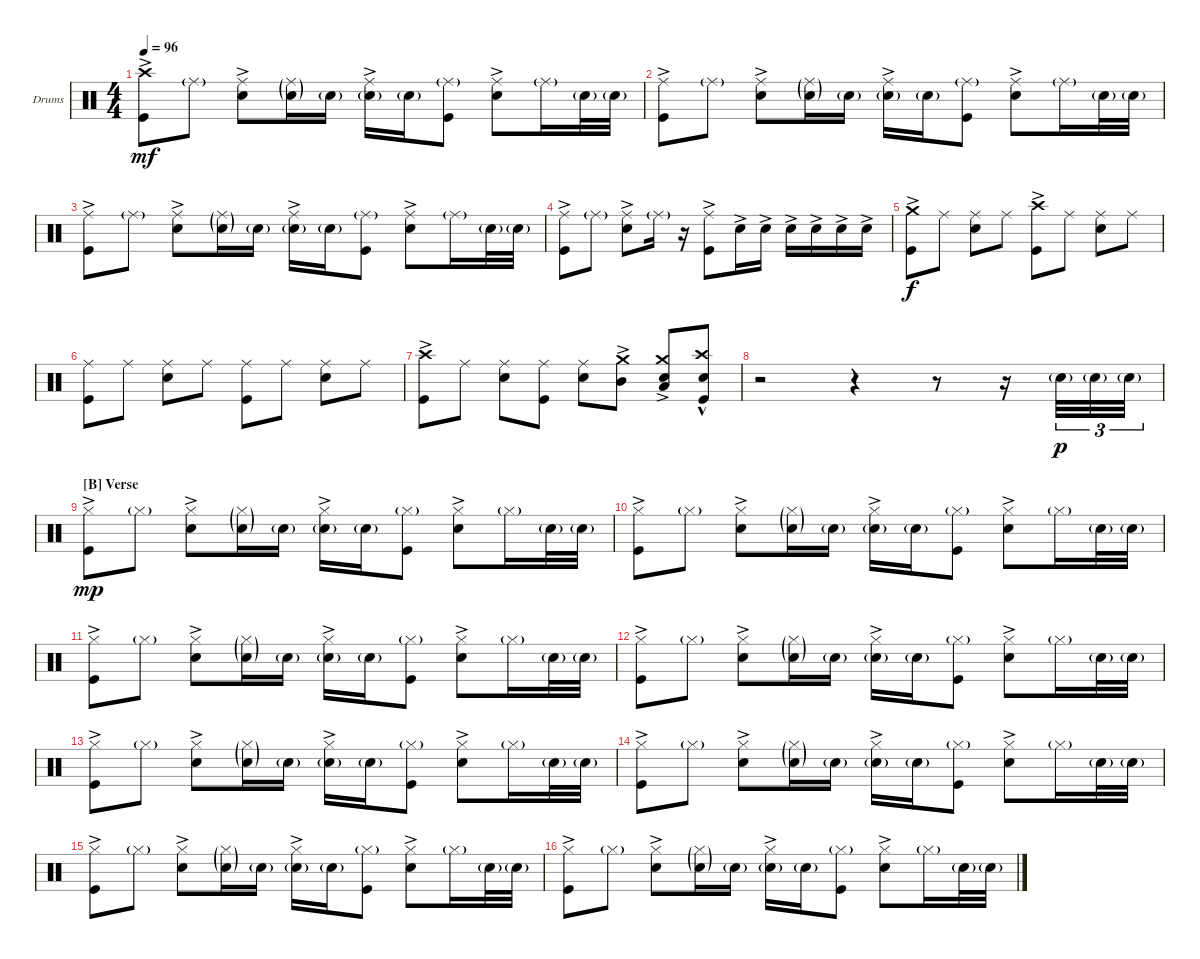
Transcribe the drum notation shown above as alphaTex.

\defaultSystemsLayout 4
\bracketExtendMode groupsimilarinstruments
\firstSystemTrackNameOrientation horizontal
\otherSystemsTrackNameOrientation horizontal
\track ("Drums" "Drums") {instrument percussion}
\staff {score}
\articulation defaults
\ts (4 4)
\tempo 96
\clef neutral
\ks c
("Kick (hit)" "Crash high (hit)"{ac}).8{dy mf} "Ride (middle)"{g}.8 ("Snare (hit) 2" "Ride (middle)"{ac}).8 ("Snare (hit) 2"{g} "Ride (middle)"{g}).16 "Snare (hit) 2"{g}.16 ("Snare (hit) 2"{g} "Ride (middle)"{ac}).16 "Snare (hit) 2"{g}.16 ("Kick (hit)" "Ride (middle)"{g}).8 ("Snare (hit) 2" "Ride (middle)"{ac}).8 "Ride (middle)"{g}.16 "Snare (hit) 2"{g}.32 "Snare (hit) 2"{g}.32 |
("Kick (hit)" "Ride (middle)"{ac}).8 "Ride (middle)"{g}.8 ("Snare (hit) 2" "Ride (middle)"{ac}).8 ("Snare (hit) 2"{g} "Ride (middle)"{g}).16 "Snare (hit) 2"{g}.16 ("Snare (hit) 2"{g} "Ride (middle)"{ac}).16 "Snare (hit) 2"{g}.16 ("Kick (hit)" "Ride (middle)"{g}).8 ("Snare (hit) 2" "Ride (middle)"{ac}).8 "Ride (middle)"{g}.16 "Snare (hit) 2"{g}.32 "Snare (hit) 2"{g}.32 |
\scale
0.333333 ("Kick (hit)" "Ride (middle)"{ac}).8 "Ride (middle)"{g}.8 ("Snare (hit) 2" "Ride (middle)"{ac}).8 ("Snare (hit) 2"{g} "Ride (middle)"{g}).16 "Snare (hit) 2"{g}.16 ("Snare (hit) 2"{g} "Ride (middle)"{ac}).16 "Snare (hit) 2"{g}.16 ("Kick (hit)" "Ride (middle)"{g}).8 ("Snare (hit) 2" "Ride (middle)"{ac}).8 "Ride (middle)"{g}.16 "Snare (hit) 2"{g}.32 "Snare (hit) 2"{g}.32 |
\scale
0.333333 ("Kick (hit)" "Ride (middle)"{ac}).8 "Ride (middle)"{g}.8 ("Snare (hit) 2" "Ride (middle)"{ac}).8 "Ride (middle)"{g}.16 r.16 ("Ride (middle)"{ac} "Kick (hit)").8 "Snare (hit) 2"{ac}.16 "Snare (hit) 2"{ac}.16 "Snare (hit) 2"{ac}.16 "Snare (hit) 2"{ac}.16 "Snare (hit) 2"{ac}.16 "Snare (hit) 2"{ac}.16 |
\scale
0.333333 ("Crash medium (hit)"{ac} "Kick (hit)").8{dy f} "Ride (middle)".8 ("Snare (hit) 2" "Ride (middle)").8 "Ride (middle)".8 ("Crash high (hit)"{ac} "Kick (hit)").8 "Ride (middle)".8 ("Snare (hit) 2" "Ride (middle)").8 "Ride (middle)".8 |
\scale
0.333333 ("Kick (hit)" "Ride (middle)").8 "Ride (middle)".8 ("Snare (hit) 2" "Ride (middle)").8 "Ride (middle)".8 ("Kick (hit)" "Ride (middle)").8 "Ride (middle)".8 ("Snare (hit) 2" "Ride (middle)").8 "Ride (middle)".8 |
\scale
0.333333 ("Crash high (hit)"{ac} "Kick (hit)").8 "Ride (middle)".8 ("Ride (middle)" "Snare (hit) 2").8 ("Ride (middle)" "Kick (hit)").8 ("Snare (hit) 2" "Ride (middle)").8 ("Mid Tom (hit)" "Crash medium (hit)"{ac}).8 ("Low Tom (hit)" "Snare (hit) 2" "Crash medium (hit)"{ac}).8 ("Crash high (hit)"{hac} "Kick (hit)" "Snare (hit) 2").8 |
\scale
0.333333 r.2 r.4 r.8 r.16 "Snare (hit) 2"{g}.32{tu (3 2) dy p} "Snare (hit) 2"{g}.32{tu (3 2)} "Snare (hit) 2"{g}.32{tu (3 2)} |
\section ("B" "Verse")
("Hi-Hat (closed)"{ac} "Kick (hit)").8{dy mp} "Hi-Hat (closed)"{g}.8 ("Hi-Hat (closed)"{ac} "Snare (hit) 2").8 ("Hi-Hat (closed)"{g} "Snare (hit) 2"{g}).16 "Snare (hit) 2"{g}.16 ("Hi-Hat (closed)"{ac} "Snare (hit) 2"{g}).16 "Snare (hit) 2"{g}.16 ("Hi-Hat (closed)"{g} "Kick (hit)").8 ("Hi-Hat (closed)"{ac} "Snare (hit) 2").8 "Hi-Hat (closed)"{g}.16 "Snare (hit) 2"{g}.32 "Snare (hit) 2"{g}.32 |
("Hi-Hat (closed)"{ac} "Kick (hit)").8 "Hi-Hat (closed)"{g}.8 ("Hi-Hat (closed)"{ac} "Snare (hit) 2").8 ("Hi-Hat (closed)"{g} "Snare (hit) 2"{g}).16 "Snare (hit) 2"{g}.16 ("Hi-Hat (closed)"{ac} "Snare (hit) 2"{g}).16 "Snare (hit) 2"{g}.16 ("Hi-Hat (closed)"{g} "Kick (hit)").8 ("Hi-Hat (closed)"{ac} "Snare (hit) 2").8 "Hi-Hat (closed)"{g}.16 "Snare (hit) 2"{g}.32 "Snare (hit) 2"{g}.32 |
("Hi-Hat (closed)"{ac} "Kick (hit)").8 "Hi-Hat (closed)"{g}.8 ("Hi-Hat (closed)"{ac} "Snare (hit) 2").8 ("Hi-Hat (closed)"{g} "Snare (hit) 2"{g}).16 "Snare (hit) 2"{g}.16 ("Hi-Hat (closed)"{ac} "Snare (hit) 2"{g}).16 "Snare (hit) 2"{g}.16 ("Hi-Hat (closed)"{g} "Kick (hit)").8 ("Hi-Hat (closed)"{ac} "Snare (hit) 2").8 "Hi-Hat (closed)"{g}.16 "Snare (hit) 2"{g}.32 "Snare (hit) 2"{g}.32 |
("Hi-Hat (closed)"{ac} "Kick (hit)").8 "Hi-Hat (closed)"{g}.8 ("Hi-Hat (closed)"{ac} "Snare (hit) 2").8 ("Hi-Hat (closed)"{g} "Snare (hit) 2"{g}).16 "Snare (hit) 2"{g}.16 ("Hi-Hat (closed)"{ac} "Snare (hit) 2"{g}).16 "Snare (hit) 2"{g}.16 ("Hi-Hat (closed)"{g} "Kick (hit)").8 ("Hi-Hat (closed)"{ac} "Snare (hit) 2").8 "Hi-Hat (closed)"{g}.16 "Snare (hit) 2"{g}.32 "Snare (hit) 2"{g}.32 |
("Hi-Hat (closed)"{ac} "Kick (hit)").8 "Hi-Hat (closed)"{g}.8 ("Hi-Hat (closed)"{ac} "Snare (hit) 2").8 ("Hi-Hat (closed)"{g} "Snare (hit) 2"{g}).16 "Snare (hit) 2"{g}.16 ("Hi-Hat (closed)"{ac} "Snare (hit) 2"{g}).16 "Snare (hit) 2"{g}.16 ("Hi-Hat (closed)"{g} "Kick (hit)").8 ("Hi-Hat (closed)"{ac} "Snare (hit) 2").8 "Hi-Hat (closed)"{g}.16 "Snare (hit) 2"{g}.32 "Snare (hit) 2"{g}.32 |
("Hi-Hat (closed)"{ac} "Kick (hit)").8 "Hi-Hat (closed)"{g}.8 ("Hi-Hat (closed)"{ac} "Snare (hit) 2").8 ("Hi-Hat (closed)"{g} "Snare (hit) 2"{g}).16 "Snare (hit) 2"{g}.16 ("Hi-Hat (closed)"{ac} "Snare (hit) 2"{g}).16 "Snare (hit) 2"{g}.16 ("Hi-Hat (closed)"{g} "Kick (hit)").8 ("Hi-Hat (closed)"{ac} "Snare (hit) 2").8 "Hi-Hat (closed)"{g}.16 "Snare (hit) 2"{g}.32 "Snare (hit) 2"{g}.32 |
("Hi-Hat (closed)"{ac} "Kick (hit)").8 "Hi-Hat (closed)"{g}.8 ("Hi-Hat (closed)"{ac} "Snare (hit) 2").8 ("Hi-Hat (closed)"{g} "Snare (hit) 2"{g}).16 "Snare (hit) 2"{g}.16 ("Hi-Hat (closed)"{ac} "Snare (hit) 2"{g}).16 "Snare (hit) 2"{g}.16 ("Hi-Hat (closed)"{g} "Kick (hit)").8 ("Hi-Hat (closed)"{ac} "Snare (hit) 2").8 "Hi-Hat (closed)"{g}.16 "Snare (hit) 2"{g}.32 "Snare (hit) 2"{g}.32 |
("Hi-Hat (closed)"{ac} "Kick (hit)").8 "Hi-Hat (closed)"{g}.8 ("Hi-Hat (closed)"{ac} "Snare (hit) 2").8 ("Hi-Hat (closed)"{g} "Snare (hit) 2"{g}).16 "Snare (hit) 2"{g}.16 ("Hi-Hat (closed)"{ac} "Snare (hit) 2"{g}).16 "Snare (hit) 2"{g}.16 ("Hi-Hat (closed)"{g} "Kick (hit)").8 ("Hi-Hat (closed)"{ac} "Snare (hit) 2").8 "Hi-Hat (closed)"{g}.16 "Snare (hit) 2"{g}.32 "Snare (hit) 2"{g}.32
